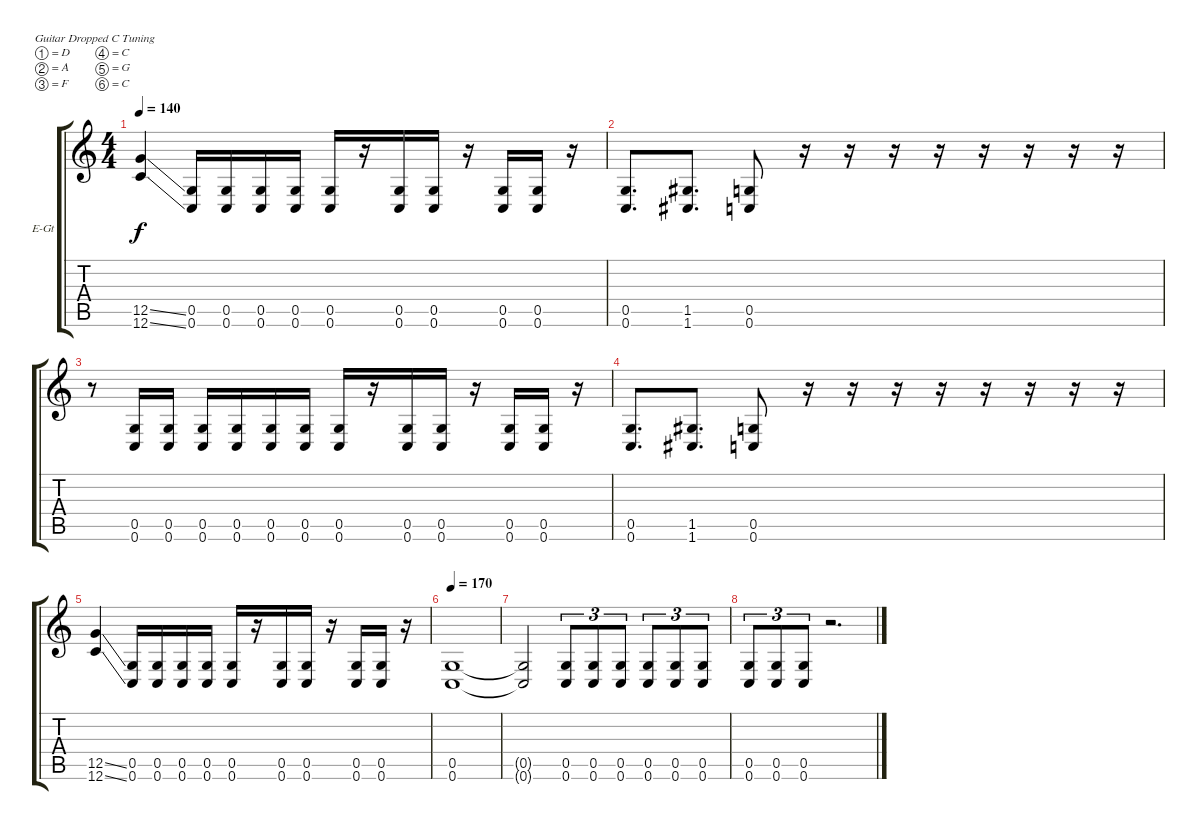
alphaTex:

\bracketExtendMode groupsimilarinstruments
\firstSystemTrackNameOrientation horizontal
\otherSystemsTrackNameOrientation horizontal
\track ("Track 2" "E-Gt") {instrument distortionguitar}
\staff {score tabs}
\tuning (D4 A3 F3 C3 G2 C2)
\ts (4 4)
\tempo 140
\clef g2
\ks c
(12.5{ss} 12.6{ss}).4{dy f} (0.5 0.6).16 (0.5 0.6).16 (0.5 0.6).16 (0.5 0.6).16 (0.5 0.6).16 r.16 (0.5 0.6).16 (0.5 0.6).16 r.16 (0.5 0.6).16 (0.5 0.6).16 r.16 |
(0.5 0.6).8{d} (1.5 1.6).8{d} (0.5 0.6).8 r.16 r.16 r.16 r.16 r.16 r.16 r.16 r.16 |
r.8 (0.5 0.6).16 (0.5 0.6).16 (0.5 0.6).16 (0.5 0.6).16 (0.5 0.6).16 (0.5 0.6).16 (0.5 0.6).16 r.16 (0.5 0.6).16 (0.5 0.6).16 r.16 (0.5 0.6).16 (0.5 0.6).16 r.16 |
(0.5 0.6).8{d} (1.5 1.6).8{d} (0.5 0.6).8 r.16 r.16 r.16 r.16 r.16 r.16 r.16 r.16 |
(12.5{ss} 12.6{ss}).4 (0.5 0.6).16 (0.5 0.6).16 (0.5 0.6).16 (0.5 0.6).16 (0.5 0.6).16 r.16 (0.5 0.6).16 (0.5 0.6).16 r.16 (0.5 0.6).16 (0.5 0.6).16 r.16 |
\tempo 170
(0.5 0.6).1 |
(0.5{t} 0.6{t}).2 (0.5 0.6).8{tu (3 2)} (0.5 0.6).8{tu (3 2)} (0.5 0.6).8{tu (3 2)} (0.5 0.6).8{tu (3 2)} (0.5 0.6).8{tu (3 2)} (0.5 0.6).8{tu (3 2)} |
(0.5 0.6).8{tu (3 2)} (0.5 0.6).8{tu (3 2)} (0.5 0.6).8{tu (3 2)} r.2{d}
